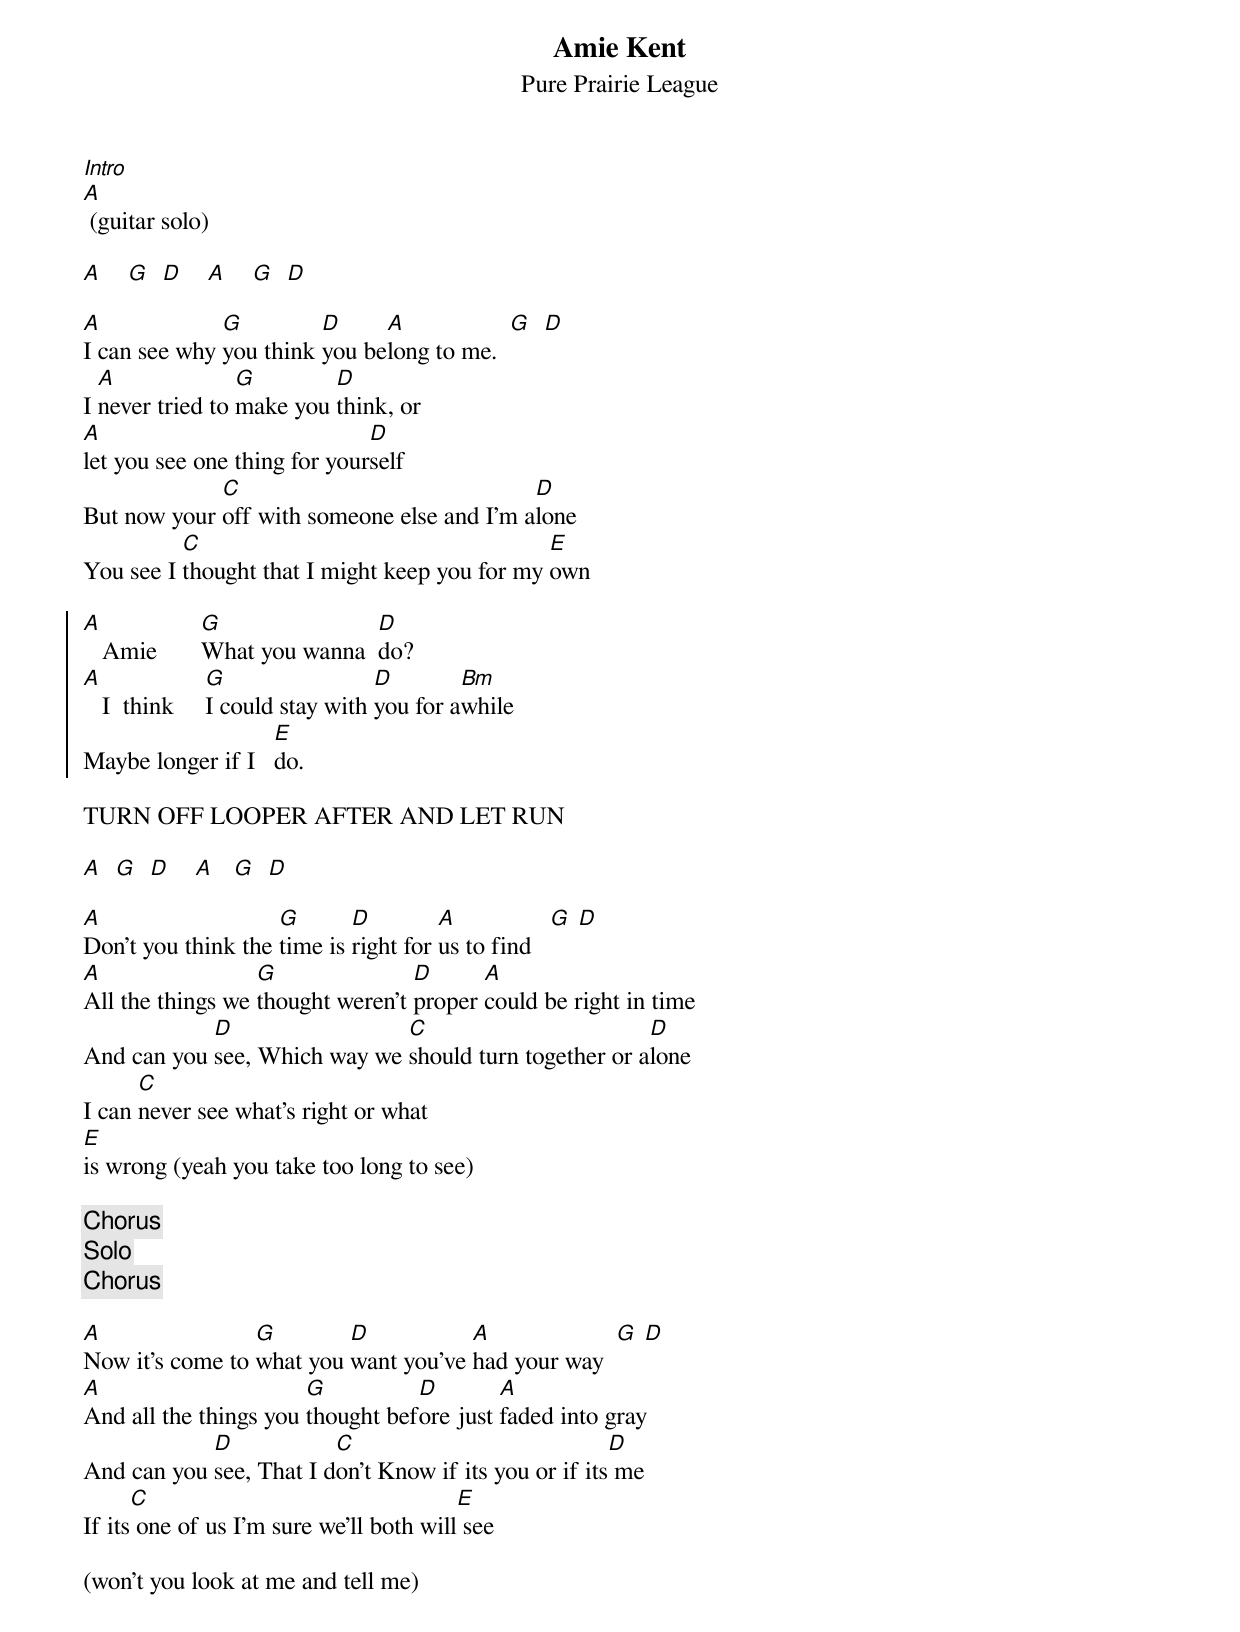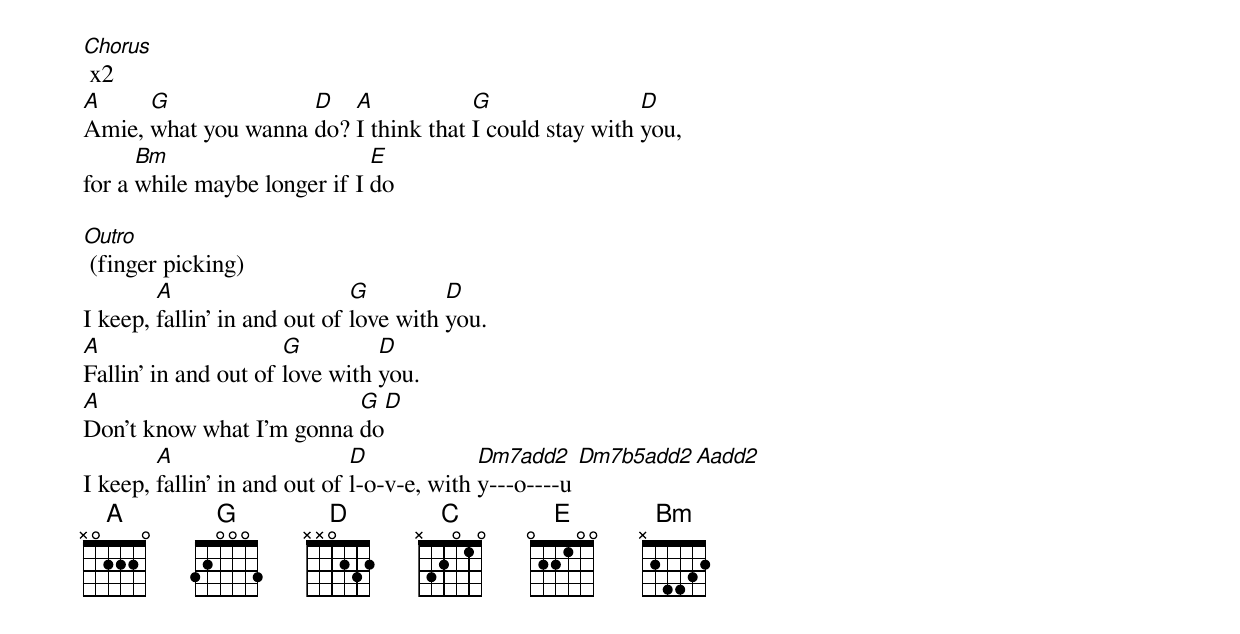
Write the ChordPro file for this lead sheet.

{t:Amie Kent}
{st:Pure Prairie League}
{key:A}
[Intro]
[A] (guitar solo)

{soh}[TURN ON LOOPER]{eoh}
[A]    [G]  [D]    [A]    [G]  [D]

[A]I can see why [G]you think [D]you be[A]long to me.  [G]  [D]
I [A]never tried to [G]make you [D]think, or
[A]let you see one thing for your[D]self
But now your [C]off with someone else and I'm a[D]lone
You see I [C]thought that I might keep you for my [E]own

{soc}
[A]   Amie       [G]What you wanna  [D]do?
[A]   I  think     [G]I could stay with [D]you for a[Bm]while
Maybe longer if I   [E]do.
{eoc}

TURN OFF LOOPER AFTER AND LET RUN

[A]  [G]  [D]    [A]   [G]  [D]

[A]Don't you think the [G]time is [D]right for [A]us to find   [G] [D]
[A]All the things we [G]thought weren't [D]proper [A]could be right in time
And can you [D]see, Which way we [C]should turn together or a[D]lone
I can [C]never see what's right or what
[E]is wrong (yeah you take too long to see)

{c:Chorus}
{c:Solo}
{c:Chorus}

[A]Now it's come to [G]what you [D]want you've [A]had your way  [G] [D]
[A]And all the things you [G]thought bef[D]ore just [A]faded into gray
And can you [D]see, That I d[C]on't Know if its you or if its[D] me
If its[C] one of us I'm sure we'll both will[E] see

(won't you look at me and tell me)

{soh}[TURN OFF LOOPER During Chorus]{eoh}

[Chorus] x2
[A]Amie, [G]what you wanna [D]do? [A]I think that [G]I could stay with [D]you,
for a [Bm]while maybe longer if I [E]do

[Outro] (finger picking)
I keep, [A]fallin’ in and out of [G]love with [D]you.
[A]Fallin’ in and out of [G]love with [D]you.
[A]Don’t know what I’m gonna [G]do[D]
I keep, [A]fallin’ in and out of [D]l-o-v-e, with [Dm7add2]y---o----u [Dm7b5add2][Aadd2]
